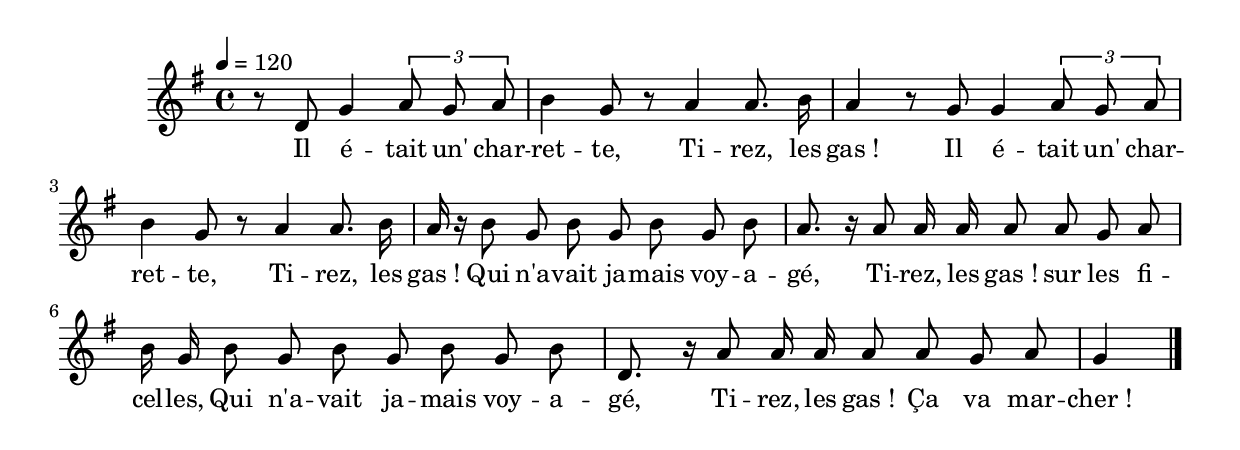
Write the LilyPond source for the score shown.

%Compilation:lilypond IlEtaitUneCharrette.ly
%Apercu:evince IlEtaitUneCharrette.pdf
%Esclaves:timidity -ia IlEtaitUneCharrette.midi
\version "2.12.1"
\include "italiano.ly"

\header {
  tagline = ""
  composer = ""
}                                        

MetriqueArmure = {
  \tempo 4=120
  \time 4/4
  \key sol \major
}

italique = { \override Score . LyricText #'font-shape = #'italic }

roman = { \override Score . LyricText #'font-shape = #'roman }

MusiqueTheme = \relative do' {
	\partial 4*3 r8 re sol4 \times 2/3 { la8 sol la}
	si4 sol8 r la4 la8. si16
	la4 r8 sol8 sol4 \times 2/3 { la8 sol la}
	si4 sol8 r la4 la8. si16
	la16 r si8 sol si sol si sol si
	la8. r16 la8 la16 la la8 la sol la
	si16 sol si8 sol si sol si sol si
	re,8. r16 la'8 la16 la la8 la sol la
	\partial 4 sol4 \bar "|."
}

Paroles = \lyricmode {
	Il é -- tait un' char -- ret -- te,
	Ti -- rez, les gas_!
	Il é -- tait un' char -- ret -- te,
	Ti -- rez, les gas_!
	Qui n'a -- vait ja -- mais voy -- a -- gé,
	Ti -- rez, les gas_! sur les fi -- cel -- les,
	Qui n'a -- vait ja -- mais voy -- a -- gé,
	Ti -- rez, les gas_! Ça va mar -- cher_!
}

\score{
    \new Staff <<
      \set Staff.midiInstrument = "flute"
      \new Voice = "theme" {
	\autoBeamOff
	\MetriqueArmure
	\MusiqueTheme
      }
      \new Lyrics \lyricsto theme {
	\Paroles
      }                       
    >>
\layout{}
\midi{}
}
